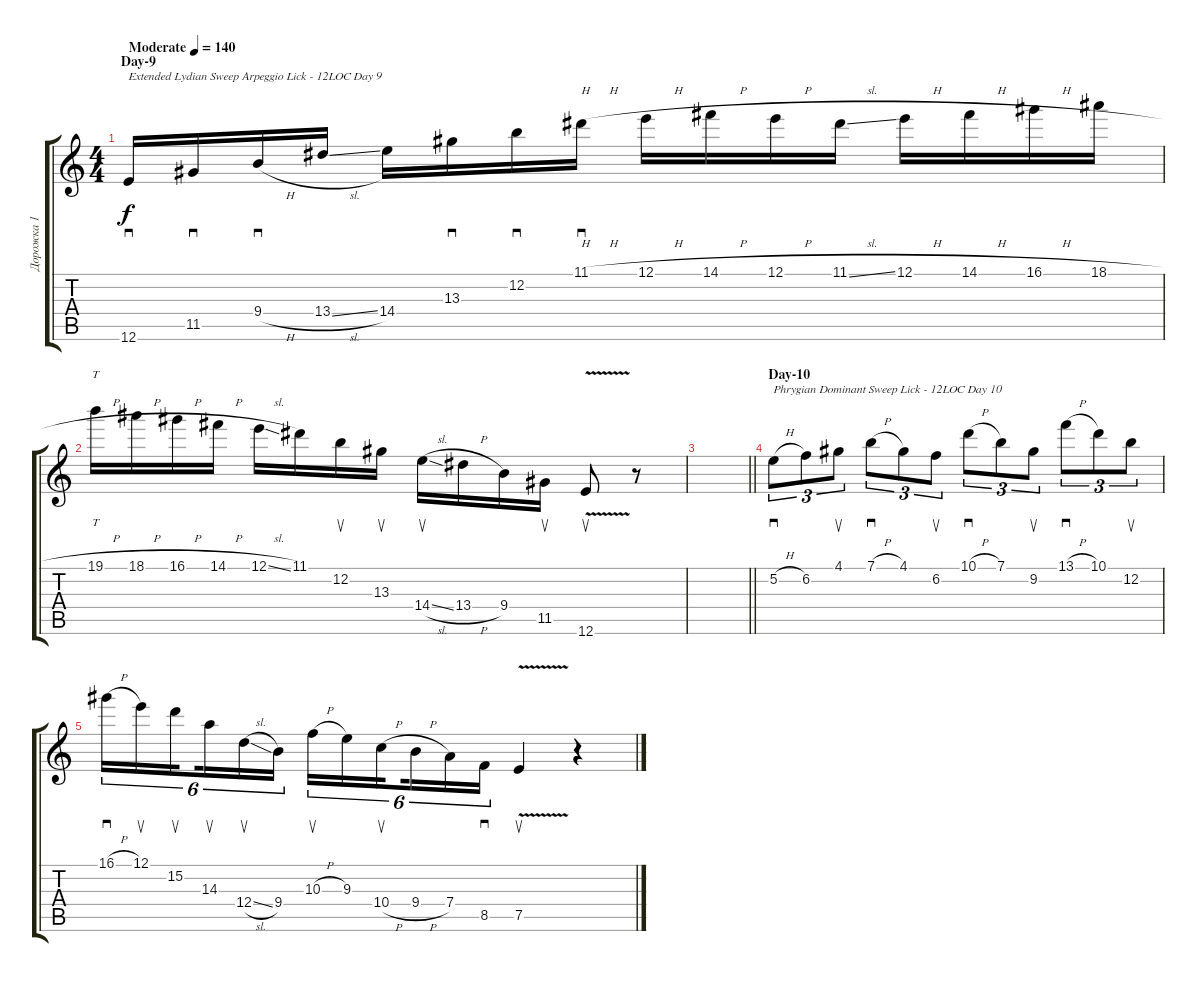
\track ("Дорожка 1" "Дорожка 1") {instrument overdrivenguitar}
\staff {score tabs}
\tuning (E4 B3 G3 D3 A2 E2) {hide}
\ts (4 4)
\section ("" "Day-9")
\tempo (140 "Moderate")
\clef g2
\ks c
12.6.16{sd txt "Extended Lydian Sweep Arpeggio Lick - 12LOC Day 9 " dy f instrument overdrivenguitar} 11.5.16{sd} 9.4{h}.16{sd} 13.4{sl}.16 14.4.16 13.3.16{sd} 12.2.16{sd} 11.1{h}.16{sd} 12.1{h}.16 14.1{h}.16 12.1{h}.16 11.1{sl}.16 12.1{h}.16 14.1{h}.16 16.1{h}.16 18.1{h}.16 |
19.1{h}.16{tt} 18.1{h}.16 16.1{h}.16 14.1{h}.16 12.1{sl}.16 11.1.16 12.2.16{su} 13.3.16{su} 14.4{sl}.16{su} 13.4{h}.16 9.4.16 11.5.16{su} 12.6{v}.8{su} r.8 |
\barLineRight lightlight
|
\section ("" "Day-10")
5.2{h}.8{sd tu (3 2) txt "Phrygian Dominant Sweep Lick - 12LOC Day 10"} 6.2.8{tu (3 2)} 4.1.8{su tu (3 2)} 7.1{h}.8{sd tu (3 2)} 4.1.8{tu (3 2)} 6.2.8{su tu (3 2)} 10.1{h}.8{sd tu (3 2)} 7.1.8{tu (3 2)} 9.2.8{su tu (3 2)} 13.1{h}.8{sd tu (3 2)} 10.1.8{tu (3 2)} 12.2.8{su tu (3 2)} |
16.1{h}.16{sd tu (6 4)} 12.1.16{su tu (6 4)} 15.2.16{su tu (6 4) beam splitsecondary} 14.3.16{su tu (6 4)} 12.4{sl}.16{su tu (6 4)} 9.4.16{tu (6 4)} 10.3{h}.16{su tu (6 4)} 9.3.16{tu (6 4)} 10.4{h}.16{su tu (6 4) beam splitsecondary} 9.4{h}.16{tu (6 4)} 7.4.16{tu (6 4)} 8.5.16{sd tu (6 4)} 7.5{v}.4{su} r.4
